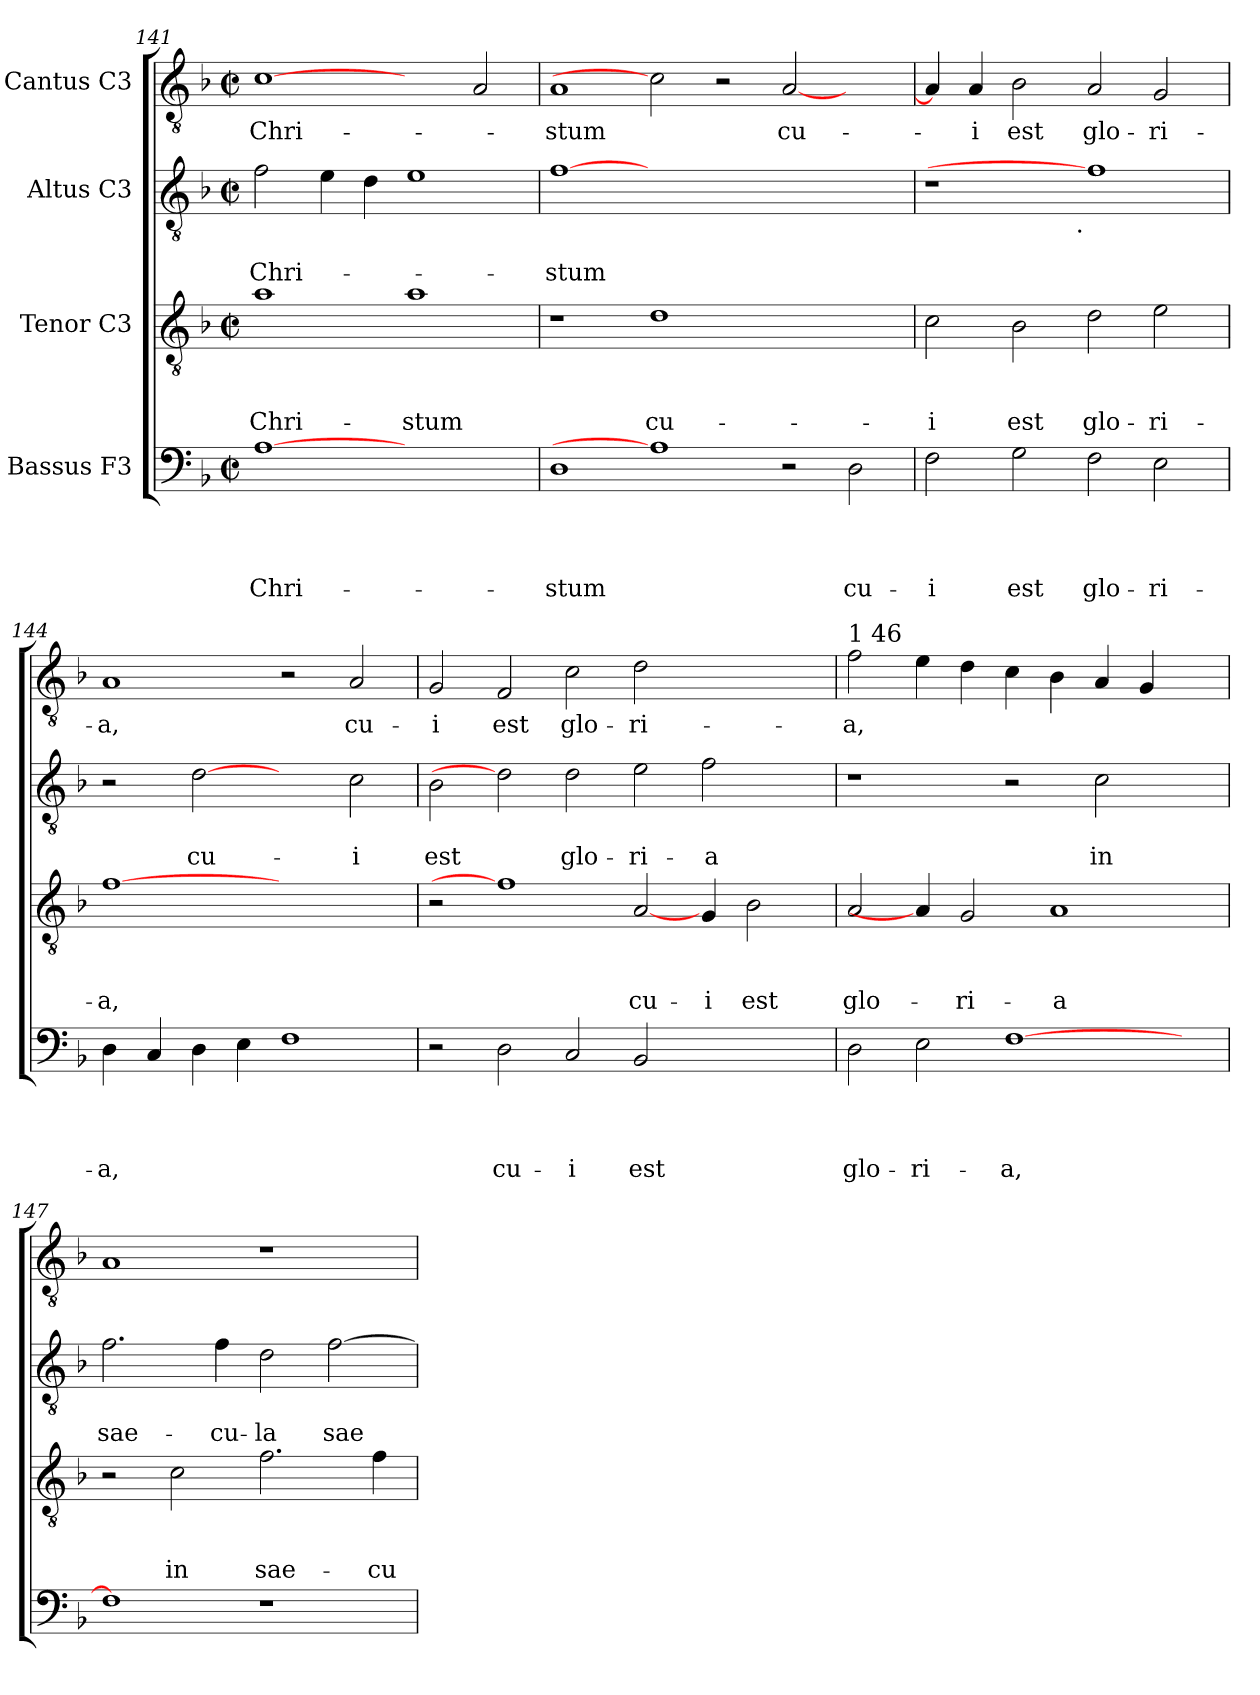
**kern	**text	**text	**text	**text	**kern	**text	**text	**text	**kern	**text	**text	**kern	**text
*part4	*part4	*part4	*part4	*part4	*part3	*part3	*part3	*part3	*part2	*part2	*part2	*part1	*part1
*staff4	*staff4	*staff4	*staff4	*staff4	*staff3	*staff3	*staff3	*staff3	*staff2	*staff2	*staff2	*staff1	*staff1
*I"Bassus F3	*	*	*	*	*I"Tenor C3	*	*	*	*I"Altus C3	*	*	*I"Cantus C3	*
*clefF4	*	*	*	*	*clefGv2	*	*	*	*clefGv2	*	*	*clefGv2	*
*k[b-]	*	*	*	*	*k[b-]	*	*	*	*k[b-]	*	*	*k[b-]	*
*F:	*	*	*	*	*F:	*	*	*	*F:	*	*	*F:	*
*M2/2	*	*	*	*	*M2/2	*	*	*	*M2/2	*	*	*M2/2	*
*met(c|)	*	*	*	*	*met(c|)	*	*	*	*met(c|)	*	*	*met(c|)	*
=141	=141	=141	=141	=141	=141	=141	=141	=141	=141	=141	=141	=141	=141
!	!	!	!	!LO:LY:b	!	!	!	!LO:LY:b	!	!	!LO:LY:b	!	!LO:LY:b
[1A	.	.	.	Chri-	1a	.	.	Chri-	2f\	.	Chri-	[1c	Chri-
.	.	.	.	.	.	.	.	.	4e\	.	.	.	.
.	.	.	.	.	.	.	.	.	4d\	.	.	.	.
!	!	!	!	!	!	!	!	!LO:LY:b	!	!	!	!	!
1ryy	.	.	.	.	1a	.	.	-stum	1e	.	.	2ryy	.
.	.	.	.	.	.	.	.	.	.	.	.	2A/	.
=142	=142	=142	=142	=142	=142	=142	=142	=142	=142	=142	=142	=142	=142
!	!	!	!	!LO:LY:b	!	!	!	!	!	!	!LO:LY:b	!	!LO:LY:b
1D	.	.	.	-stum	1r	.	.	.	[1f	.	-stum	1A	-stum
!	!	!	!	!	!	!	!	!LO:LY:b	!	!	!	!	!
1A]	.	.	.	.	1d	.	.	cu-	0ryy	.	.	2c]	.
.	.	.	.	.	.	.	.	.	.	.	.	2r	.
!	!	!	!	!	!	!	!	!	!	!	!	!	!LO:LY:b
2r	.	.	.	.	1ryy	.	.	.	.	.	.	[<2A/	cu-
!	!	!	!	!LO:LY:b	!	!	!	!	!	!	!	!	!
2D\	.	.	.	cu-	.	.	.	.	.	.	.	2ryy	.
=143	=143	=143	=143	=143	=143	=143	=143	=143	=143	=143	=143	=143	=143
!	!	!	!	!LO:LY:b	!	!	!	!LO:LY:b	!	!	!	!	!
*	*	*	*	*	*	*	*	*	*^	*	*	*	*
2F\	.	.	.	-i	2c\	.	.	-i	1r	2ryy	.	.	4A/]	.
!	!	!	!	!	!	!	!	!	!	!	!	!	!	!LO:LY:b
.	.	.	.	.	.	.	.	.	.	.	.	.	4A/	-i
!	!	!	!	!LO:LY:b	!	!	!	!LO:LY:b	!	!	!	!	!	!LO:LY:b
2G\	.	.	.	est	2B-\	.	.	est	.	4...ryy	.	.	2B-\	est
!	!	!	!	!	!	!	!	!	!	!LO:TX:b:t=.	!	!	!	!
.	.	.	.	.	.	.	.	.	.	1ryy	.	.	.	.
!	!	!	!	!LO:LY:b	!	!	!	!LO:LY:b	!	!	!	!	!	!LO:LY:b
2F\	.	.	.	glo-	2d\	.	.	glo-	1f]	.	.	.	2A/	glo-
!	!	!	!	!LO:LY:b	!	!	!	!LO:LY:b	!	!	!	!	!	!LO:LY:b
2E\	.	.	.	-ri-	2e\	.	.	-ri-	.	.	.	.	2G/	-ri-
.	.	.	.	.	.	.	.	.	.	32ryy	.	.	.	.
=144	=144	=144	=144	=144	=144	=144	=144	=144	=144	=144	=144	=144	=144	=144
!	!	!	!	!LO:LY:b	!	!	!	!LO:LY:b	!	!	!	!	!	!LO:LY:b
*	*	*	*	*	*	*	*	*	*v	*v	*	*	*	*
4D\	.	.	.	-a,	[1f	.	.	-a,	2r	.	.	1A	-a,
4C/	.	.	.	.	.	.	.	.	.	.	.	.	.
!	!	!	!	!	!	!	!	!	!	!	!LO:LY:b	!	!
4D\	.	.	.	.	.	.	.	.	[2d	.	cu-	.	.
4E\	.	.	.	.	.	.	.	.	.	.	.	.	.
1F	.	.	.	.	1ryy	.	.	.	2ryy	.	.	2r	.
!	!	!	!	!	!	!	!	!	!	!	!LO:LY:b	!	!LO:LY:b
.	.	.	.	.	.	.	.	.	2c\	.	-i	2A/	cu-
=145	=145	=145	=145	=145	=145	=145	=145	=145	=145	=145	=145	=145	=145
!	!	!	!	!	!	!	!	!	!	!	!LO:LY:b	!	!LO:LY:b
2r	.	.	.	.	2r	.	.	.	2B-\	.	est	2G/	-i
!	!	!	!	!LO:LY:b	!	!	!	!	!	!	!	!	!LO:LY:b
2D\	.	.	.	cu-	1f]	.	.	.	2d]	.	.	2F/	est
!	!	!	!	!LO:LY:b	!	!	!	!	!	!	!LO:LY:b	!	!LO:LY:b
2C/	.	.	.	-i	.	.	.	.	2d\	.	glo-	2c\	glo-
!	!	!	!	!LO:LY:b	!	!	!	!LO:LY:b	!	!	!LO:LY:b	!	!LO:LY:b
2BB-/	.	.	.	est	[2A/	.	.	cu-	2e\	.	-ri-	2d\	-ri-
!	!	!	!	!	!	!	!	!LO:LY:b	!	!	!LO:LY:b	!	!
2.ryy	.	.	.	.	4G/	.	.	-i	2f\	.	-a	2.ryy	.
!	!	!	!	!	!	!	!	!LO:LY:b	!	!	!	!	!
.	.	.	.	.	2B-\	.	.	est	.	.	.	.	.
.	.	.	.	.	.	.	.	.	4ryy	.	.	.	.
!!LO:LB:g=z
=146	=146	=146	=146	=146	=146	=146	=146	=146	=146	=146	=146	=146	=146
!	!	!	!	!	!	!	!	!	!	!	!	!LO:TX:a:t=1 46	!
!	!	!	!	!LO:LY:b	!	!	!	!LO:LY:b	!	!	!	!	!LO:LY:b
2D\	.	.	.	glo-	2A/	.	.	glo-	1r	.	.	2f\	-a,
!	!	!	!	!LO:LY:b	!	!	!	!	!	!	!	!	!
2E\	.	.	.	-ri-	4A/]	.	.	.	.	.	.	4e\	.
!	!	!	!	!	!	!	!	!LO:LY:b	!	!	!	!	!
.	.	.	.	.	2G/	.	.	-ri-	.	.	.	4d\	.
!	!	!	!	!LO:LY:b	!	!	!	!	!	!	!	!	!
[>1F	.	.	.	-a,	.	.	.	.	2r	.	.	4c\	.
!	!	!	!	!	!	!	!	!LO:LY:b	!	!	!	!	!
.	.	.	.	.	1A	.	.	-a	.	.	.	4B-\	.
!	!	!	!	!	!	!	!	!	!	!	!LO:LY:b	!	!
.	.	.	.	.	.	.	.	.	2c\	.	in	4A/	.
.	.	.	.	.	.	.	.	.	.	.	.	4G/	.
4ryy	.	.	.	.	.	.	.	.	4ryy	.	.	4ryy	.
=147	=147	=147	=147	=147	=147	=147	=147	=147	=147	=147	=147	=147	=147
!	!	!	!	!	!	!	!	!	!	!	!LO:LY:b	!	!
1F]	.	.	.	.	2r	.	.	.	2.f\	.	sae-	1A	.
!	!	!	!	!	!	!	!	!LO:LY:b	!	!	!	!	!
.	.	.	.	.	2c\	.	.	in	.	.	.	.	.
!	!	!	!	!	!	!	!	!	!	!	!LO:LY:b	!	!
.	.	.	.	.	.	.	.	.	4f\	.	-cu-	.	.
!	!	!	!	!	!	!	!	!LO:LY:b	!	!	!LO:LY:b	!	!
1r	.	.	.	.	2.f\	.	.	sae-	2d\	.	-la	1r	.
!	!	!	!	!	!	!	!	!	!	!	!LO:LY:b	!	!
.	.	.	.	.	.	.	.	.	[>2f\	.	sae-	.	.
!	!	!	!	!	!	!	!	!LO:LY:b	!	!	!	!	!
.	.	.	.	.	4f\	.	.	-cu-	.	.	.	.	.
=	=	=	=	=	=	=	=	=	=	=	=	=	=
*-	*-	*-	*-	*-	*-	*-	*-	*-	*-	*-	*-	*-	*-
